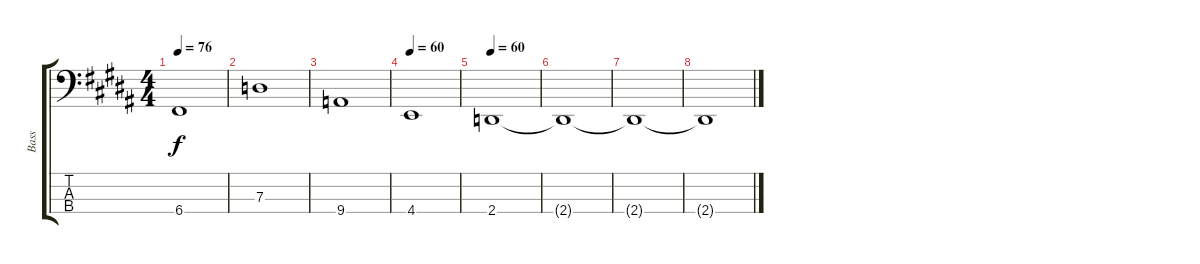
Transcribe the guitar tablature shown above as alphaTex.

\track ("Bass" "Bass") {instrument electricbassfinger}
\staff {score tabs}
\tuning (F2 C2 G1 C1) {hide}
\ts (4 4)
\tempo 76
\clef f4
\ks b
6.4.1{dy f} |
7.3.1 |
9.4.1 |
\tempo 60
4.4.1 |
\tempo 60
2.4.1 |
2.4{t}.1 |
2.4{t}.1 |
2.4{t}.1
